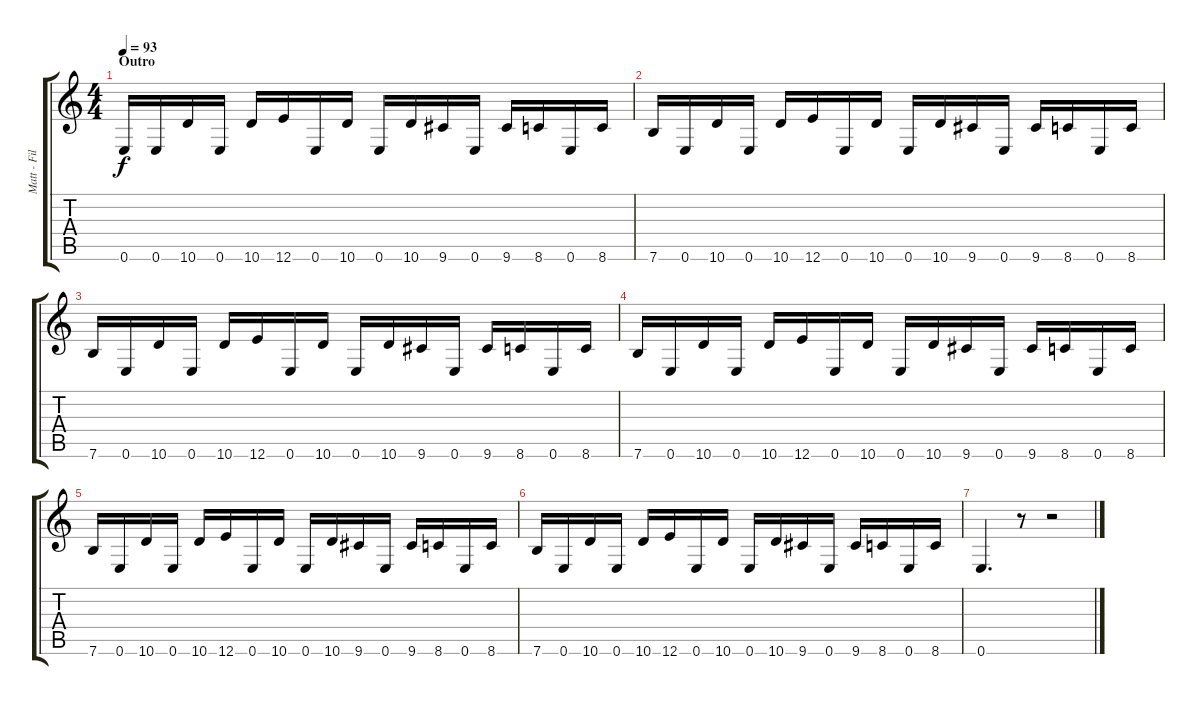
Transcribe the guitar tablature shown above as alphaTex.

\track ("Matt - Fills" "Matt - Fil") {instrument distortionguitar}
\staff {score tabs}
\tuning (E4 B3 G3 D3 A2 E2) {hide}
\ts (4 4)
\section ("" "Outro")
\tempo 93
\clef g2
\ks c
0.6.16{dy f} 0.6.16 10.6.16 0.6.16 10.6.16 12.6.16 0.6.16 10.6.16 0.6.16 10.6.16 9.6.16 0.6.16 9.6.16 8.6.16 0.6.16 8.6.16 |
7.6.16 0.6.16 10.6.16 0.6.16 10.6.16 12.6.16 0.6.16 10.6.16 0.6.16 10.6.16 9.6.16 0.6.16 9.6.16 8.6.16 0.6.16 8.6.16 |
7.6.16 0.6.16 10.6.16 0.6.16 10.6.16 12.6.16 0.6.16 10.6.16 0.6.16 10.6.16 9.6.16 0.6.16 9.6.16 8.6.16 0.6.16 8.6.16 |
7.6.16 0.6.16 10.6.16 0.6.16 10.6.16 12.6.16 0.6.16 10.6.16 0.6.16 10.6.16 9.6.16 0.6.16 9.6.16 8.6.16 0.6.16 8.6.16 |
7.6.16 0.6.16 10.6.16 0.6.16 10.6.16 12.6.16 0.6.16 10.6.16 0.6.16 10.6.16 9.6.16 0.6.16 9.6.16 8.6.16 0.6.16 8.6.16 |
7.6.16 0.6.16 10.6.16 0.6.16 10.6.16 12.6.16 0.6.16 10.6.16 0.6.16 10.6.16 9.6.16 0.6.16 9.6.16 8.6.16 0.6.16 8.6.16 |
0.6.4{d} r.8 r.2
